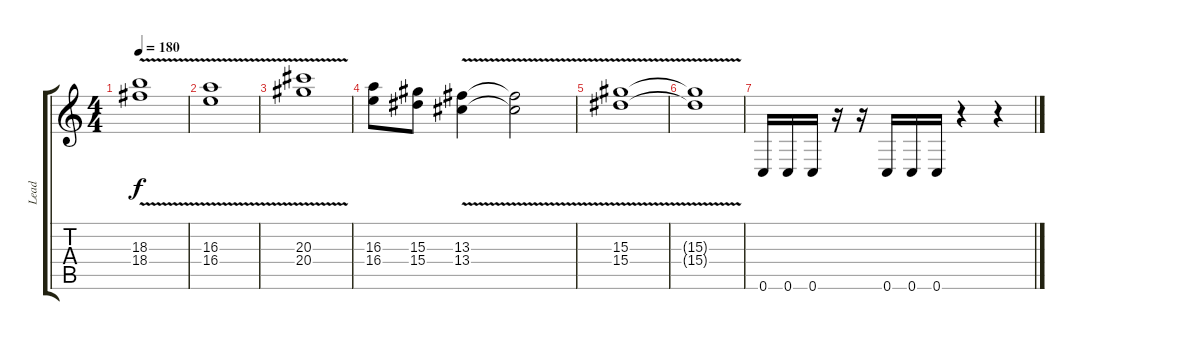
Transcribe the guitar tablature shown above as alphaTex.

\track ("Lead" "Lead") {instrument distortionguitar}
\staff {score tabs}
\tuning (D4 A3 F3 C3 G2 C2) {hide}
\ts (4 4)
\tempo 180
\clef g2
\ks c
(18.3{v} 18.4{v}).1{dy f} |
(16.3{v} 16.4{v}).1 |
(20.3{v} 20.4{v}).1 |
(16.3 16.4).8 (15.3 15.4).8 (13.3{v} 13.4{v}).4 (13.3{t} 13.4{t}).2 |
(15.3{v} 15.4{v}).1 |
(15.3{t} 15.4{t}).1 |
0.6.16 0.6.16 0.6.16 r.16 r.16 0.6.16 0.6.16 0.6.16 r.4 r.4
